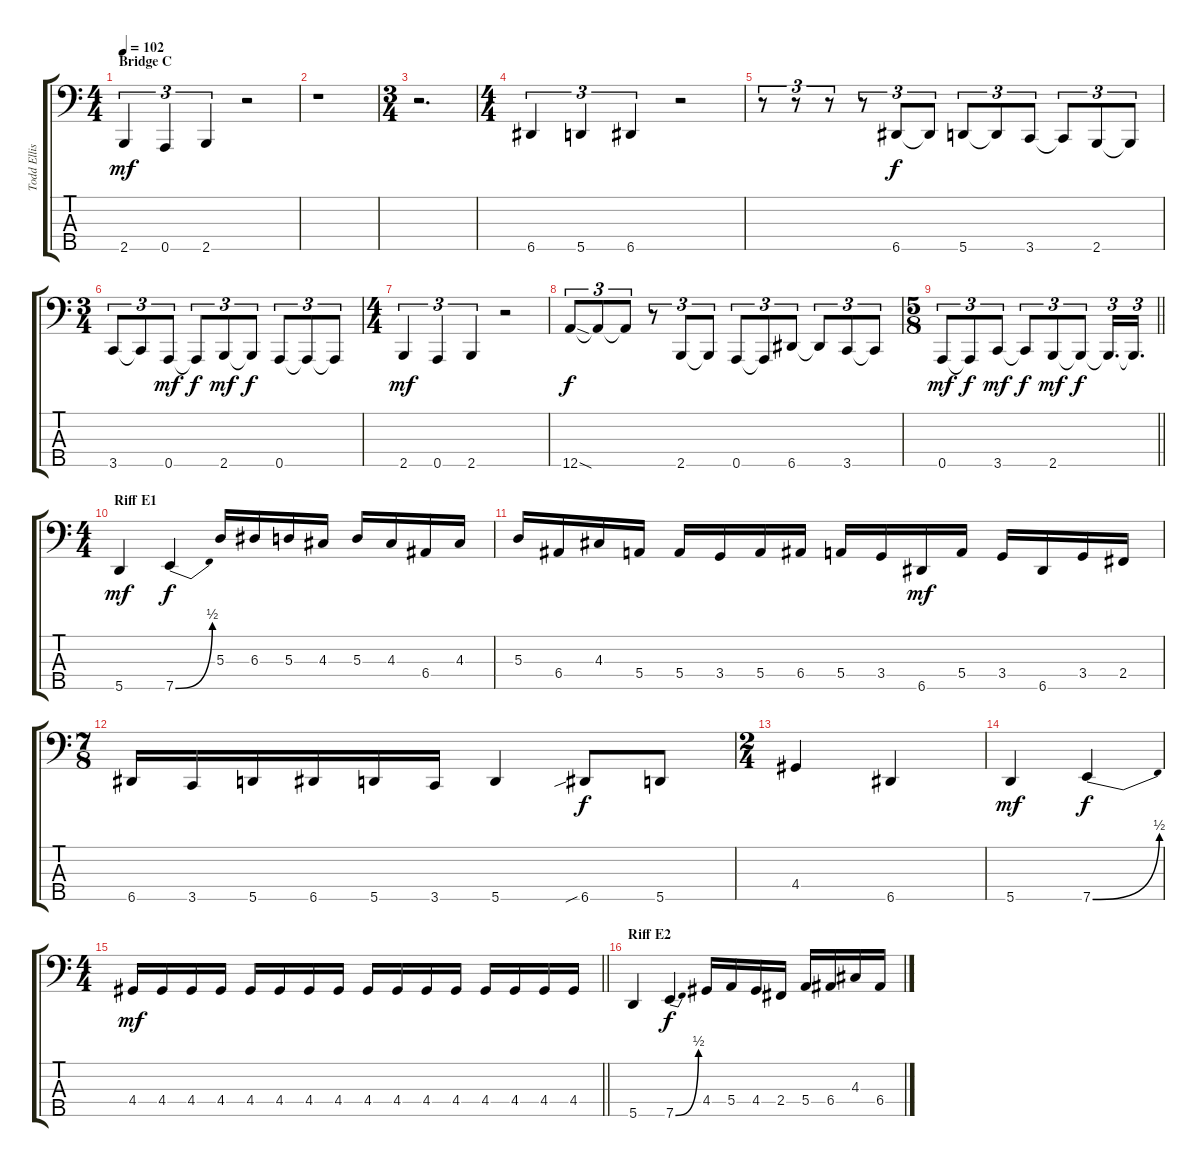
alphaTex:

\track ("Todd Ellis" "Todd Ellis") {instrument electricbassfinger}
\staff {score tabs}
\tuning (G2 D2 A1 E1 A0) {hide}
\ts (4 4)
\section ("" "Bridge C")
\tempo 102
\clef f4
\ks c
2.5.4{tu (3 2) dy mf} 0.5.4{tu (3 2)} 2.5.4{tu (3 2)} r.2 |
r.1 |
\ts (3 4)
r.2{d} |
\ts (4 4)
6.5.4{tu (3 2)} 5.5.4{tu (3 2)} 6.5.4{tu (3 2)} r.2 |
r.8{tu (3 2)} r.8{tu (3 2)} r.8{tu (3 2)} r.8{tu (3 2)} 6.5.8{tu (3 2) dy f} 6.5{t}.8{tu (3 2)} 5.5.8{tu (3 2)} 5.5{t}.8{tu (3 2)} 3.5.8{tu (3 2)} 3.5{t}.8{tu (3 2)} 2.5.8{tu (3 2)} 2.5{t}.8{tu (3 2)} |
\ts (3 4)
3.5.8{tu (3 2)} 3.5{t}.8{tu (3 2)} 0.5.8{tu (3 2) dy mf} 0.5{t}.8{tu (3 2) dy f} 2.5.8{tu (3 2) dy mf} 2.5{t}.8{tu (3 2) dy f} 0.5.8{tu (3 2)} 0.5{t}.8{tu (3 2)} 0.5{t}.8{tu (3 2)} |
\ts (4 4)
2.5.4{tu (3 2) dy mf} 0.5.4{tu (3 2)} 2.5.4{tu (3 2)} r.2 |
12.5{sod}.8{tu (3 2) dy f} 12.5{t}.8{tu (3 2)} 12.5{t}.8{tu (3 2)} r.8{tu (3 2)} 2.5.8{tu (3 2)} 2.5{t}.8{tu (3 2)} 0.5.8{tu (3 2)} 0.5{t}.8{tu (3 2)} 6.5.8{tu (3 2)} 6.5{t}.8{tu (3 2)} 3.5.8{tu (3 2)} 3.5{t}.8{tu (3 2)} |
\ts (5 8)
\barLineRight lightlight
0.5.8{tu (3 2) dy mf} 0.5{t}.8{tu (3 2) dy f} 3.5.8{tu (3 2) dy mf} 3.5{t}.8{tu (3 2) dy f} 2.5.8{tu (3 2) dy mf} 2.5{t}.8{tu (3 2) dy f} 2.5{t}.16{d tu (3 2)} 2.5{t}.16{d tu (3 2)} |
\ts (4 4)
\section ("" "Riff E1")
5.5.4{dy mf} 7.5{be (bend 0 0 60 2)}.4{dy f} 5.3.16 6.3.16 5.3.16 4.3.16 5.3.16 4.3.16 6.4.16 4.3.16 |
5.3.16 6.4.16 4.3.16 5.4.16 5.4.16 3.4.16 5.4.16 6.4.16 5.4.16 3.4.16 6.5.16{dy mf} 5.4.16 3.4.16 6.5.16 3.4.16 2.4.16 |
\ts (7 8)
6.5.16 3.5.16 5.5.16 6.5.16 5.5.16 3.5.16 5.5.4 6.5{sib}.8{dy f} 5.5.8 |
\ts (2 4)
4.4.4 6.5.4 |
5.5.4{dy mf} 7.5{be (bend 0 0 60 2)}.4{dy f} |
\ts (4 4)
\barLineRight lightlight
4.4.16{dy mf} 4.4.16 4.4.16 4.4.16 4.4.16 4.4.16 4.4.16 4.4.16 4.4.16 4.4.16 4.4.16 4.4.16 4.4.16 4.4.16 4.4.16 4.4.16 |
\section ("" "Riff E2")
5.5.4 7.5{be (bend 0 0 60 2)}.4{dy f} 4.4.16 5.4.16 4.4.16 2.4.16 5.4.16 6.4.16 4.3.16 6.4.16
